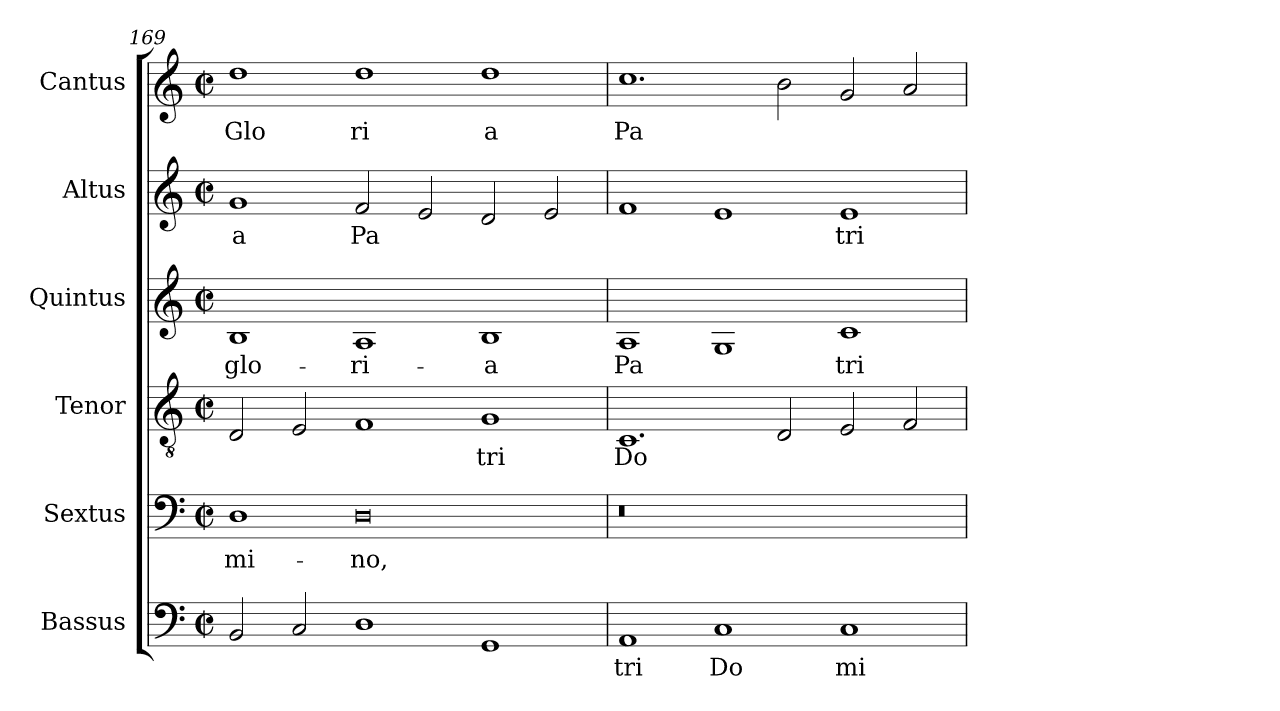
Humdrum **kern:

**kern	**text	**kern	**text	**kern	**text	**kern	**text	**kern	**text	**kern	**text
*part6	*part6	*part5	*part5	*part4	*part4	*part3	*part3	*part2	*part2	*part1	*part1
*staff6	*staff6	*staff5	*staff5	*staff4	*staff4	*staff3	*staff3	*staff2	*staff2	*staff1	*staff1
*I"Bassus	*	*I"Sextus	*	*I"Tenor	*	*I"Quintus	*	*I"Altus	*	*I"Cantus	*
*I'Bassus	*	*I'Sextus	*	*I'Tenor	*	*I'Quintus	*	*I'Altus	*	*I'Cantus	*
*clefF4	*	*clefF4	*	*clefGv2	*	*clefG2	*	*clefG2	*	*clefG2	*
*k[]	*	*k[]	*	*k[]	*	*k[]	*	*k[]	*	*k[]	*
*C:	*	*C:	*	*C:	*	*C:	*	*C:	*	*C:	*
*M2/2	*	*M2/2	*	*M2/2	*	*M2/2	*	*M2/2	*	*M2/2	*
*met(c|)	*	*met(c|)	*	*met(c|)	*	*met(c|)	*	*met(c|)	*	*met(c|)	*
=169	=169	=169	=169	=169	=169	=169	=169	=169	=169	=169	=169
!	!LO:LY:b:cj	!	!LO:LY:b:cj	!	!LO:LY:b:cj	!	!LO:LY:b:cj	!	!LO:LY:b:cj	!	!LO:LY:b:cj
2BB/	.	1D	-mi-	2D/	.	1B	glo-	1g	a	1dd	Glo
!	!LO:LY:b:cj	!	!	!	!LO:LY:b:cj	!	!	!	!	!	!
2C/	.	.	.	2E/	.	.	.	.	.	.	.
!	!LO:LY:b:cj	!	!LO:LY:b:cj	!	!LO:LY:b:cj	!	!LO:LY:b:cj	!	!LO:LY:b:cj	!	!LO:LY:b:cj
1D	.	0D	-no,	1F	.	1A	-ri-	2f/	Pa	1dd	ri
!	!	!	!	!	!	!	!	!	!LO:LY:b:cj	!	!
.	.	.	.	.	.	.	.	2e/	.	.	.
!	!LO:LY:b:cj	!	!	!	!LO:LY:b:cj	!	!LO:LY:b:cj	!	!LO:LY:b:cj	!	!LO:LY:b:cj
1GG	.	.	.	1G	tri	1B	-a	2d/	.	1dd	a
!	!	!	!	!	!	!	!	!	!LO:LY:b:cj	!	!
.	.	.	.	.	.	.	.	2e/	.	.	.
=170	=170	=170	=170	=170	=170	=170	=170	=170	=170	=170	=170
!	!LO:LY:b:cj	!	!	!	!LO:LY:b:cj	!	!LO:LY:b:cj	!	!LO:LY:b:cj	!	!LO:LY:b:cj
1AA	tri	0.r	.	1.C	Do	1A	Pa-	1f	.	1.cc	Pa
!	!LO:LY:b:cj	!	!	!	!	!	!LO:LY:b:cj	!	!LO:LY:b:cj	!	!
1C	Do	.	.	.	.	1G	--	1e	.	.	.
!	!	!	!	!	!LO:LY:b:cj	!	!	!	!	!	!LO:LY:b:cj
.	.	.	.	2D/	.	.	.	.	.	2b\	.
!	!LO:LY:b:cj	!	!	!	!LO:LY:b:cj	!	!LO:LY:b:cj	!	!LO:LY:b:cj	!	!LO:LY:b:cj
1C	mi	.	.	2E/	.	1c	-tri	1e	tri	2g/	.
!	!	!	!	!	!LO:LY:b:cj	!	!	!	!	!	!LO:LY:b:cj
.	.	.	.	2F/	.	.	.	.	.	2a/	.
=	=	=	=	=	=	=	=	=	=	=	=
*-	*-	*-	*-	*-	*-	*-	*-	*-	*-	*-	*-
